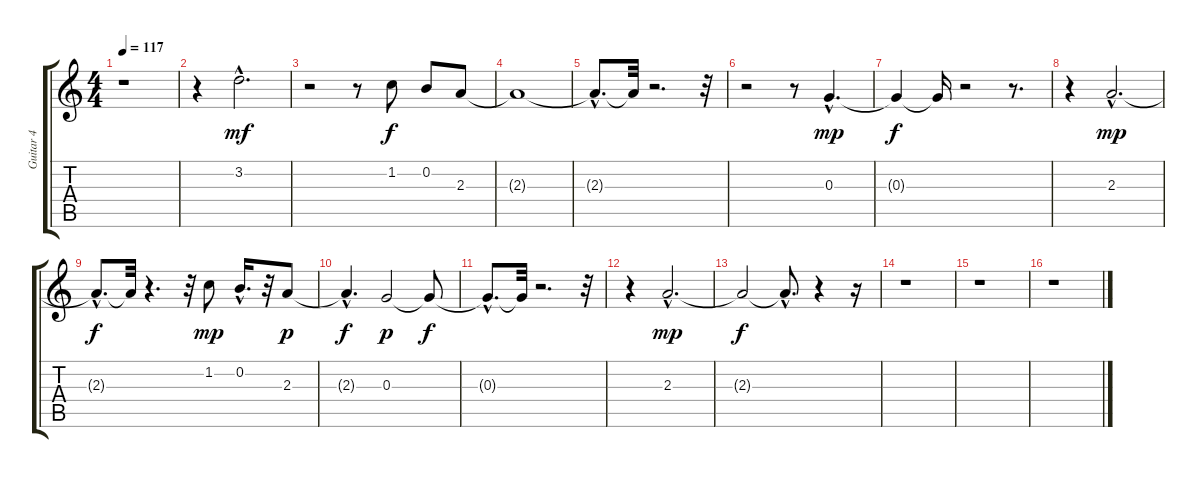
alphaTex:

\track ("Guitar 4" "Guitar 4") {instrument distortionguitar}
\staff {score tabs}
\tuning (E4 B3 G3 D3 A2 E2) {hide}
\ts (4 4)
\tempo 117
\clef g2
\ks c
r.1{dy mf} |
r.4 3.2{hac}.2{d} |
r.2 r.8 1.2.8{dy f} 0.2.8 2.3.8 |
2.3{t}.1 |
2.3{hac t}.8{d} 2.3{t}.32 r.2{d} r.32 |
r.2 r.8 0.3{hac}.4{d dy mp} |
0.3{t}.4{dy f} 0.3{t}.16 r.2 r.8{d} |
r.4 2.3{hac}.2{d dy mp} |
2.3{hac t}.8{d dy f} 2.3{t}.32 r.4{d} r.32 1.2.8{dy mp} 0.2{hac}.16{d} r.32 2.3.8{dy p} |
2.3{hac t}.4{d dy f} 0.3.2{dy p} 0.3{t}.8{dy f} |
0.3{hac t}.8{d} 0.3{t}.32 r.2{d} r.32 |
r.4 2.3{hac}.2{d dy mp} |
2.3{t}.2{dy f} 2.3{hac t}.8{d} r.4 r.16 |
r.1 |
r.1 |
r.1
